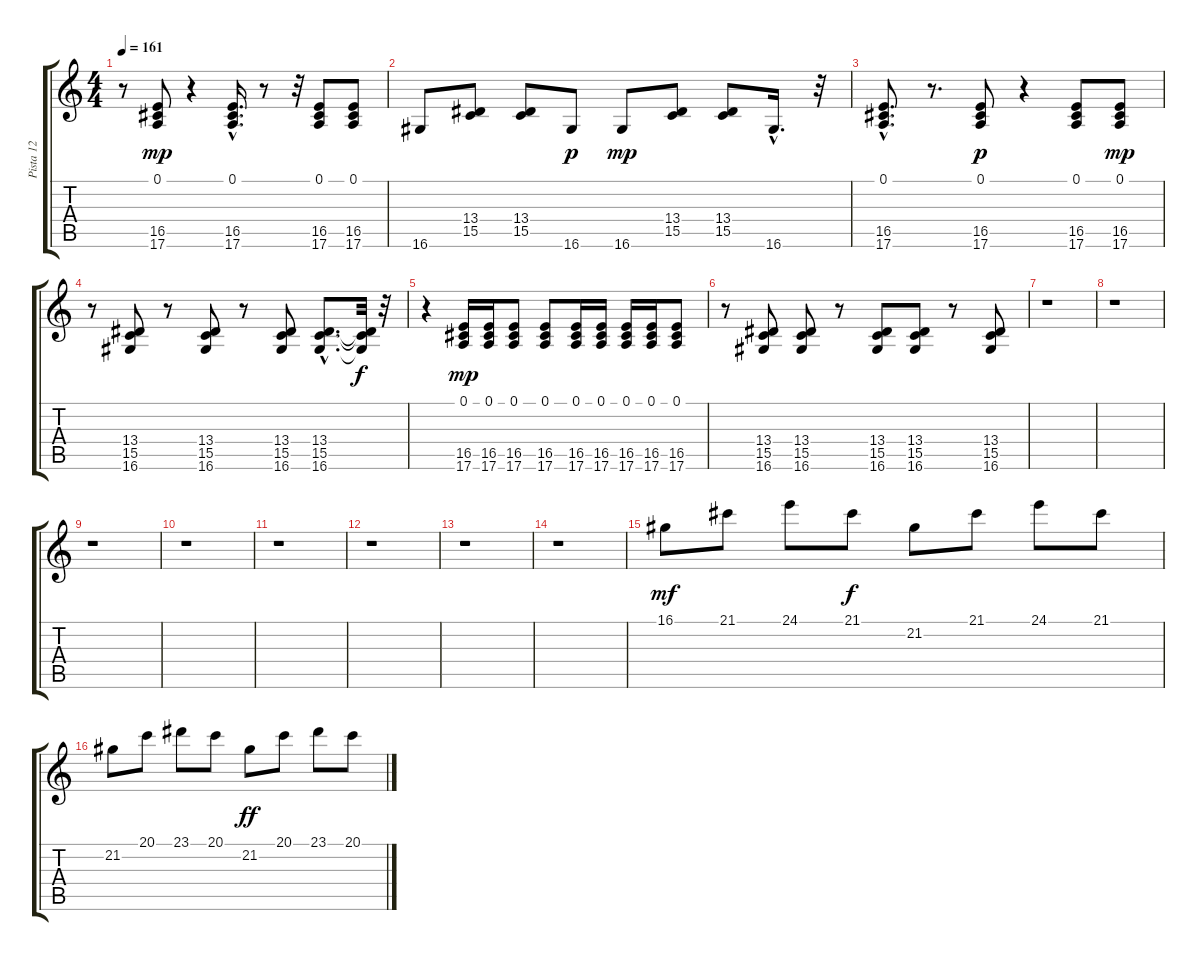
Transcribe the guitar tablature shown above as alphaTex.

\track ("Pista 12" "Pista 12") {instrument vibraphone}
\staff {score tabs}
\tuning (E4 B3 G3 D3 A2 E2) {hide}
\ts (4 4)
\tempo 161
\clef g2
\ks c
r.8{dy mp} (0.1 16.5 17.6).8 r.4 (0.1{hac} 16.5{hac} 17.6{hac}).16{d} r.8 r.32 (0.1 16.5 17.6).8 (0.1 16.5 17.6).8 |
16.6.8 (13.4 15.5).8 (13.4 15.5).8 16.6.8{dy p} 16.6.8{dy mp} (13.4 15.5).8 (13.4 15.5).8 16.6{hac}.16{d} r.32 |
(0.1{hac} 16.5{hac} 17.6{hac}).8{d} r.8{d} (0.1 16.5 17.6).8{dy p} r.4 (0.1 16.5 17.6).8 (0.1 16.5 17.6).8{dy mp} |
r.8 (13.4 15.5 16.6).8 r.8 (13.4 15.5 16.6).8 r.8 (13.4 15.5 16.6).8 (13.4{hac} 15.5{hac} 16.6{hac}).8{d} (13.4{t} 15.5{t} 16.6{t}).32{dy f} r.32 |
r.4 (0.1 16.5 17.6).16{dy mp} (0.1 16.5 17.6).16 (0.1 16.5 17.6).8 (0.1 16.5 17.6).8 (0.1 16.5 17.6).16 (0.1 16.5 17.6).16 (0.1 16.5 17.6).16 (0.1 16.5 17.6).16 (0.1 16.5 17.6).8 |
r.8 (13.4 15.5 16.6).8 (13.4 15.5 16.6).8 r.8 (13.4 15.5 16.6).8 (13.4 15.5 16.6).8 r.8 (13.4 15.5 16.6).8 |
r.1 |
r.1 |
r.1 |
r.1 |
r.1 |
r.1 |
r.1 |
r.1 |
16.1.8{dy mf instrument glockenspiel} 21.1.8 24.1.8 21.1.8{dy f} 21.2.8 21.1.8 24.1.8 21.1.8 |
21.2.8 20.1.8 23.1.8 20.1.8 21.2.8{dy ff} 20.1.8 23.1.8 20.1.8
